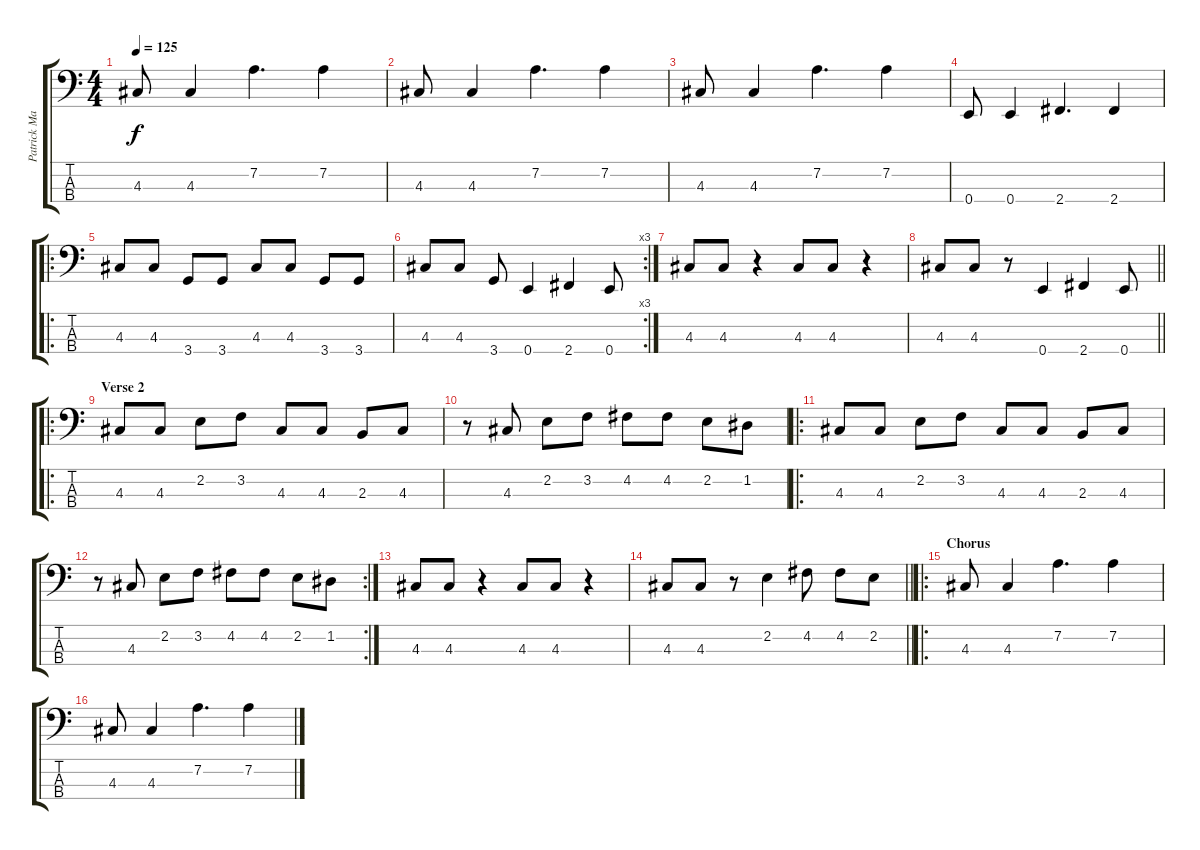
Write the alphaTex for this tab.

\track ("Patrick Matthews" "Patrick Ma") {instrument electricbasspick}
\staff {score tabs}
\tuning (G2 D2 A1 E1) {hide}
\ts (4 4)
\tempo 125
\clef f4
\ks c
4.3.8{dy f} 4.3.4 7.2.4{d} 7.2.4 |
4.3.8 4.3.4 7.2.4{d} 7.2.4 |
4.3.8 4.3.4 7.2.4{d} 7.2.4 |
0.4.8 0.4.4 2.4.4{d} 2.4.4 |
\ro
4.3.8 4.3.8 3.4.8 3.4.8 4.3.8 4.3.8 3.4.8 3.4.8 |
\rc 3
4.3.8 4.3.8 3.4.8 0.4.4 2.4.4 0.4.8 |
4.3.8 4.3.8 r.4 4.3.8 4.3.8 r.4 |
\barLineRight lightlight
4.3.8 4.3.8 r.8 0.4.4 2.4.4 0.4.8 |
\ro
\section ("" "Verse 2")
4.3.8 4.3.8 2.2.8 3.2.8 4.3.8 4.3.8 2.3.8 4.3.8 |
r.8 4.3.8 2.2.8 3.2.8 4.2.8 4.2.8 2.2.8 1.2.8 |
\ro
4.3.8 4.3.8 2.2.8 3.2.8 4.3.8 4.3.8 2.3.8 4.3.8 |
\rc 2
r.8 4.3.8 2.2.8 3.2.8 4.2.8 4.2.8 2.2.8 1.2.8 |
4.3.8 4.3.8 r.4 4.3.8 4.3.8 r.4 |
\barLineRight lightlight
4.3.8 4.3.8 r.8 2.2.4 4.2.8 4.2.8 2.2.8 |
\ro
\section ("" "Chorus")
4.3.8 4.3.4 7.2.4{d} 7.2.4 |
4.3.8 4.3.4 7.2.4{d} 7.2.4
